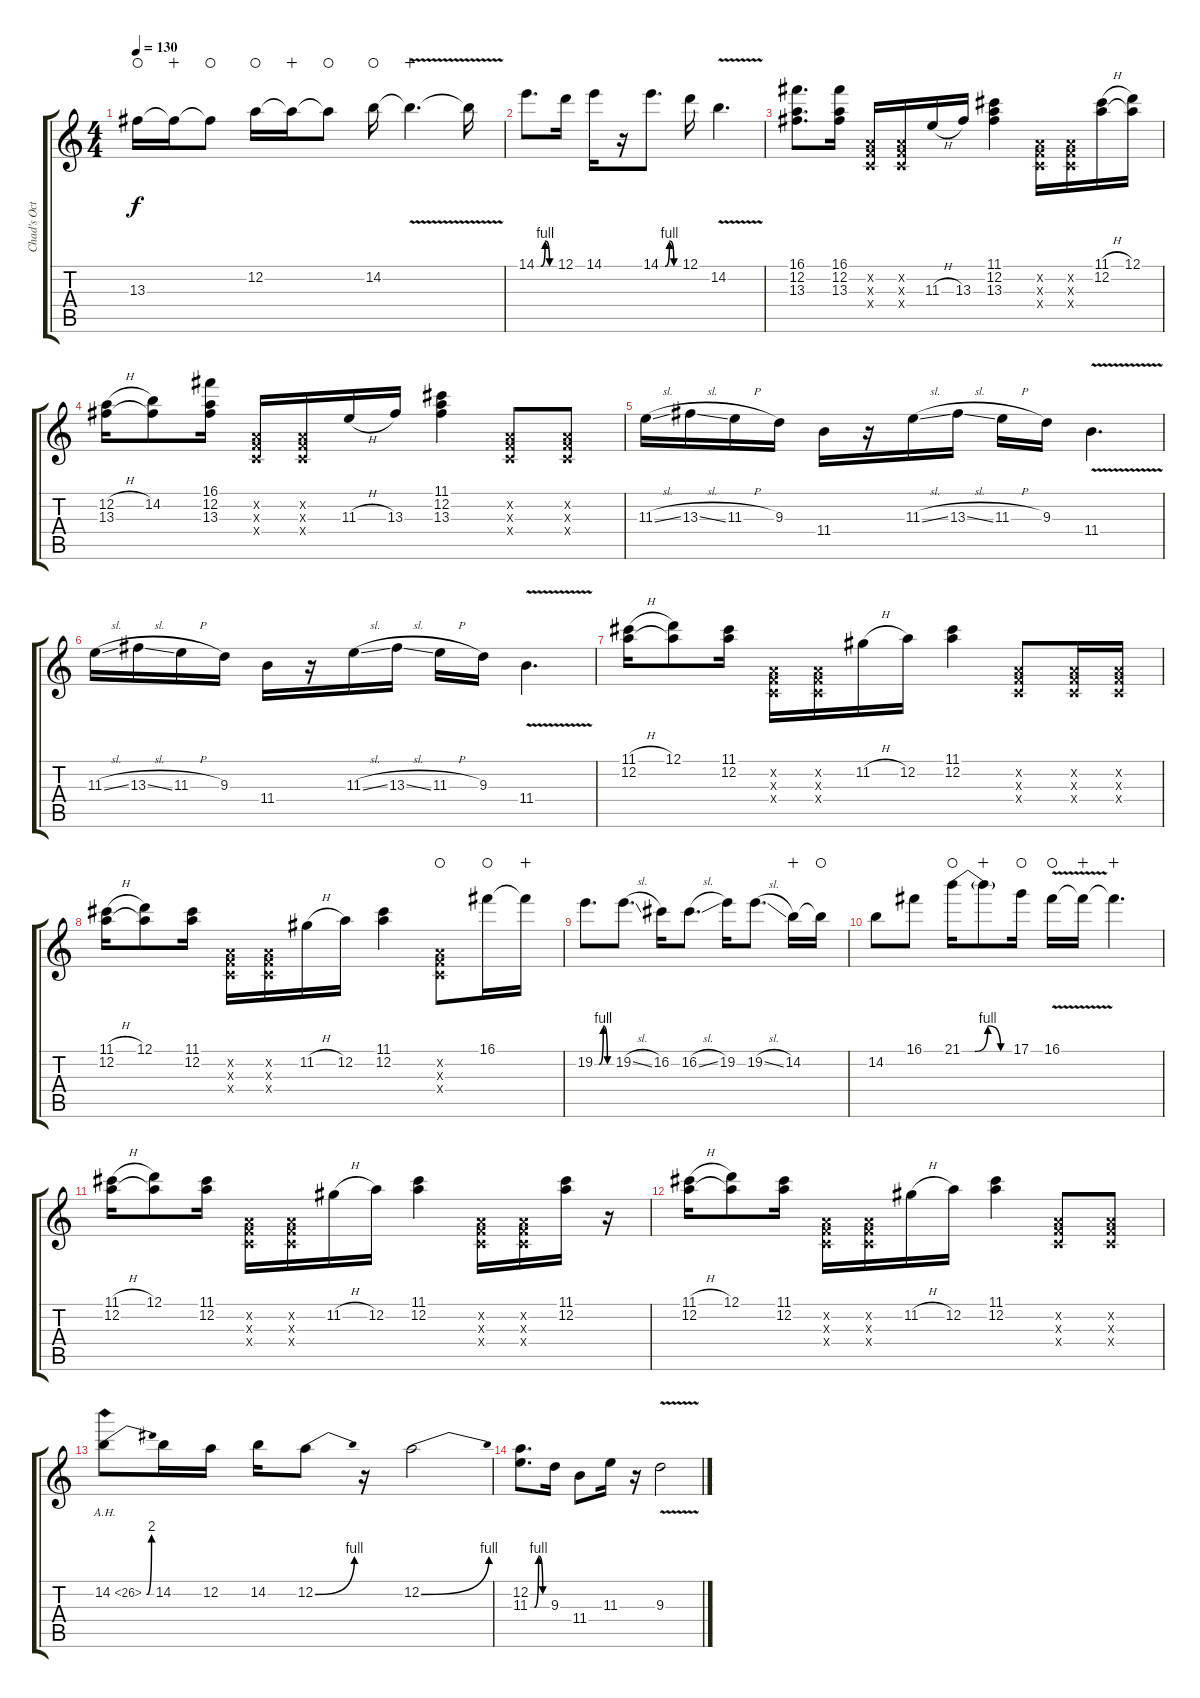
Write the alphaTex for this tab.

\track ("Chad's Octave Pedal" "Chad's Oct") {instrument distortionguitar}
\staff {score tabs}
\tuning (D4 A3 F3 C3 G2 D2) {hide}
\ts (4 4)
\tempo 130
\clef g2
\ks c
13.3.16{dy f waho} 13.3{t}.16{wahc} 13.3{t}.8{waho} 12.2.16{waho} 12.2{t}.16{wahc} 12.2{t}.8{waho} 14.2.16{waho} 14.2{v t}.4{d wahc} 14.2{t}.16 |
14.1{be (custom 0 0 15 0 30 4 45 0 60 0)}.8{d} 12.1.16 14.1.16 r.16 14.1{be (custom 0 0 15 0 30 4 45 0 60 0)}.8{d} 12.1.16 14.2{v}.4{d} |
(16.1 12.2 13.3).8{d} (16.1 12.2 13.3).16 (0.2{x} 0.3{x} 0.4{x}).16 (0.2{x} 0.3{x} 0.4{x}).16 11.3{h}.16 13.3.16 (11.1 12.2 13.3).4 (0.2{x} 0.3{x} 0.4{x}).16 (0.2{x} 0.3{x} 0.4{x}).16 (11.1{h} 12.2).16 (12.1 12.2{t}).16 |
(12.2{h} 13.3).16 (14.2 13.3{t}).8 (16.1 12.2 13.3).16 (0.2{x} 0.3{x} 0.4{x}).16 (0.2{x} 0.3{x} 0.4{x}).16 11.3{h}.16 13.3.16 (11.1 12.2 13.3).4 (0.2{x} 0.3{x} 0.4{x}).8 (0.2{x} 0.3{x} 0.4{x}).8 |
11.3{sl}.16 13.3{sl}.16 11.3{h}.16 9.3.16 11.4.16 r.16 11.3{sl}.16 13.3{sl}.16 11.3{h}.16 9.3.16 11.4{v}.4{d} |
11.3{sl}.16 13.3{sl}.16 11.3{h}.16 9.3.16 11.4.16 r.16 11.3{sl}.16 13.3{sl}.16 11.3{h}.16 9.3.16 11.4{v}.4{d} |
(11.1{h} 12.2).16 (12.1 12.2{t}).8 (11.1 12.2).16 (0.2{x} 0.3{x} 0.4{x}).16 (0.2{x} 0.3{x} 0.4{x}).16 11.2{h}.16 12.2.16 (11.1 12.2).4 (0.2{x} 0.3{x} 0.4{x}).8 (0.2{x} 0.3{x} 0.4{x}).16 (0.2{x} 0.3{x} 0.4{x}).16 |
(11.1{h} 12.2).16 (12.1 12.2{t}).8 (11.1 12.2).16 (0.2{x} 0.3{x} 0.4{x}).16 (0.2{x} 0.3{x} 0.4{x}).16 11.2{h}.16 12.2.16 (11.1 12.2).4 (0.2{x} 0.3{x} 0.4{x}).8{waho} 16.1.16{waho} 16.1{t}.16{wahc} |
19.2{be (custom 0 0 15 0 30 4 45 0 60 0)}.8{d} 19.2{sl}.8{d} 16.2.16 16.2{sl}.8{d} 19.2.16 19.2{sl}.8{d} 14.2.16{wahc} 14.2{t}.16{waho} |
14.2.8 16.1.8 21.1{be (custom 0 0 15 0 30 4 45 0 60 0)}.16{waho} 21.1{t}.8{wahc} 17.1.16{waho} 16.1{v}.16{waho} 16.1{t}.16{wahc} 16.1{t}.4{d wahc} |
(11.1{h} 12.2).16 (12.1 12.2{t}).8 (11.1 12.2).16 (0.2{x} 0.3{x} 0.4{x}).16 (0.2{x} 0.3{x} 0.4{x}).16 11.2{h}.16 12.2.16 (11.1 12.2).4 (0.2{x} 0.3{x} 0.4{x}).16 (0.2{x} 0.3{x} 0.4{x}).16 (11.1 12.2).16 r.16 |
(11.1{h} 12.2).16 (12.1 12.2{t}).8 (11.1 12.2).16 (0.2{x} 0.3{x} 0.4{x}).16 (0.2{x} 0.3{x} 0.4{x}).16 11.2{h}.16 12.2.16 (11.1 12.2).4 (0.2{x} 0.3{x} 0.4{x}).8 (0.2{x} 0.3{x} 0.4{x}).8 |
14.2{be (bend 0 0 60 8) ah 12}.8 14.2.16 12.2.16 14.2.16 12.2{be (bend 0 0 60 4)}.8 r.16 12.2{be (bend 0 0 60 4)}.2 |
(12.2 11.3{be (custom 0 0 15 0 30 4 45 0 60 0)}).8{d} 9.3.16 11.4.8 11.3.16 r.16 9.3{v}.2
